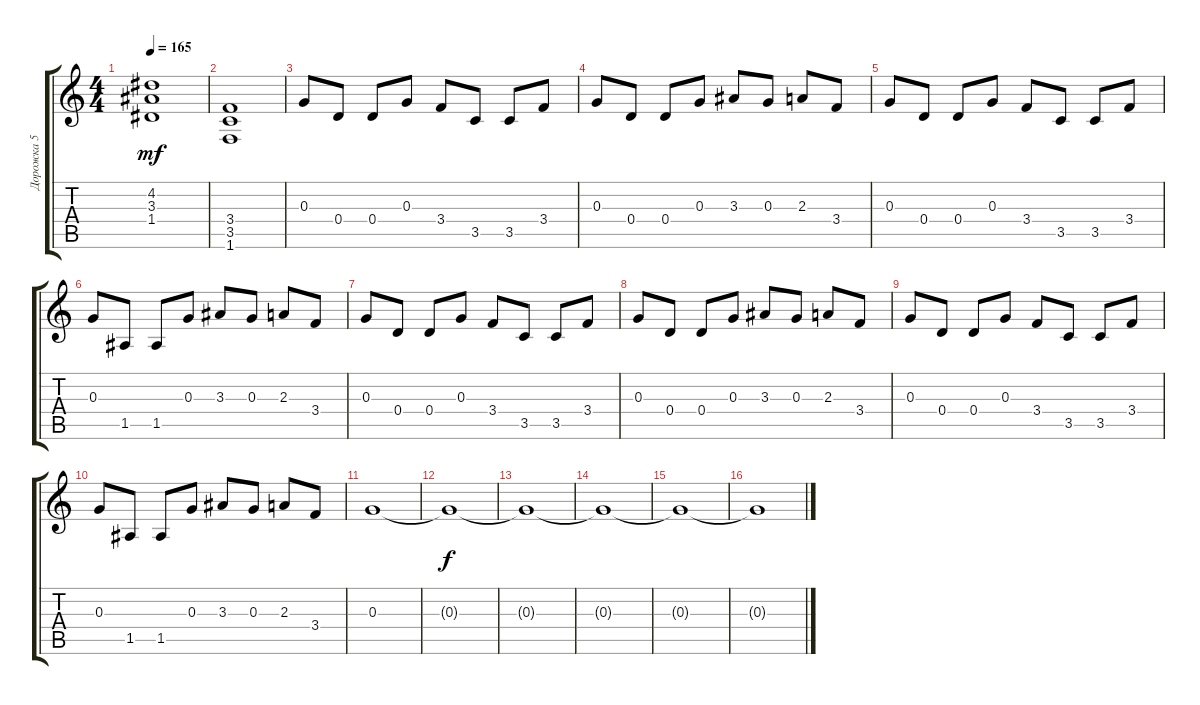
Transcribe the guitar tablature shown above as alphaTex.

\track ("Дорожка 5" "Дорожка 5") {instrument distortionguitar}
\staff {score tabs}
\tuning (E4 B3 G3 D3 A2 E2) {hide}
\ts (4 4)
\tempo 165
\clef g2
\ks c
(4.2 3.3 1.4).1{dy mf} |
(3.4 3.5 1.6).1 |
0.3.8 0.4.8 0.4.8 0.3.8 3.4.8 3.5.8 3.5.8 3.4.8 |
0.3.8 0.4.8 0.4.8 0.3.8 3.3.8 0.3.8 2.3.8 3.4.8 |
0.3.8 0.4.8 0.4.8 0.3.8 3.4.8 3.5.8 3.5.8 3.4.8 |
0.3.8 1.5.8 1.5.8 0.3.8 3.3.8 0.3.8 2.3.8 3.4.8 |
0.3.8 0.4.8 0.4.8 0.3.8 3.4.8 3.5.8 3.5.8 3.4.8 |
0.3.8 0.4.8 0.4.8 0.3.8 3.3.8 0.3.8 2.3.8 3.4.8 |
0.3.8 0.4.8 0.4.8 0.3.8 3.4.8 3.5.8 3.5.8 3.4.8 |
0.3.8 1.5.8 1.5.8 0.3.8 3.3.8 0.3.8 2.3.8 3.4.8 |
0.3.1 |
0.3{t}.1{dy f} |
0.3{t}.1 |
0.3{t}.1 |
0.3{t}.1 |
0.3{t}.1
